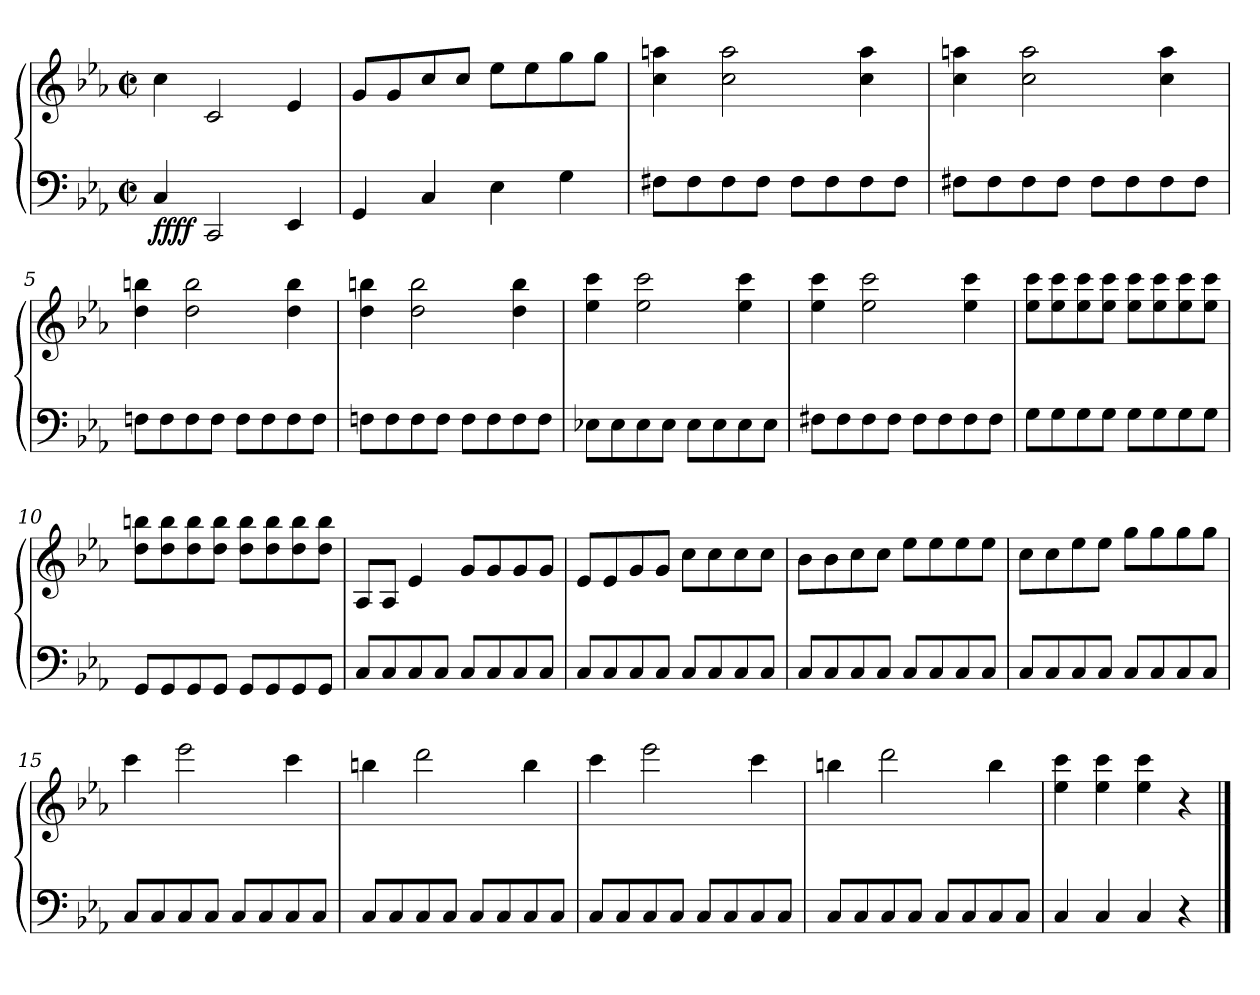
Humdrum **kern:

**kern	**kern	**dynam
*part1	*part1	*part1
*staff2	*staff1	*staff1/2
*clefF4	*clefG2	*
*k[b-e-a-]	*k[b-e-a-]	*
*M2/2	*M2/2	*
*met(c|)	*met(c|)	*
=1	=1	=1
!	!	!LO:DY:b=2
!	!	!LO:DY:n=1:b
4C/	4cc\	ff ff
2CC/	2c/	.
4EE-/	4e-/	.
=2	=2	=2
4GG/	8g/L	.
.	8g/	.
4C/	8cc/	.
.	8cc/J	.
4E-\	8ee-\L	.
.	8ee-\	.
4G\	8gg\	.
.	8gg\J	.
=3	=3	=3
8F#X\L	4cc\ 4aan\	.
8F#\	.	.
8F#\	2cc\ 2aa\	.
8F#\J	.	.
8F#\L	.	.
8F#\	.	.
8F#\	4cc\ 4aa\	.
8F#\J	.	.
=4	=4	=4
8F#X\L	4cc\ 4aan\	.
8F#\	.	.
8F#\	2cc\ 2aa\	.
8F#\J	.	.
8F#\L	.	.
8F#\	.	.
8F#\	4cc\ 4aa\	.
8F#\J	.	.
!!LO:LB:g=z
=5	=5	=5
8Fn\L	4dd\ 4bbn\	.
8F\	.	.
8F\	2dd\ 2bb\	.
8F\J	.	.
8F\L	.	.
8F\	.	.
8F\	4dd\ 4bb\	.
8F\J	.	.
=6	=6	=6
8Fn\L	4dd\ 4bbn\	.
8F\	.	.
8F\	2dd\ 2bb\	.
8F\J	.	.
8F\L	.	.
8F\	.	.
8F\	4dd\ 4bb\	.
8F\J	.	.
=7	=7	=7
8E-X\L	4ee-\ 4ccc\	.
8E-\	.	.
8E-\	2ee-\ 2ccc\	.
8E-\J	.	.
8E-\L	.	.
8E-\	.	.
8E-\	4ee-\ 4ccc\	.
8E-\J	.	.
=8	=8	=8
8F#X\L	4ee-\ 4ccc\	.
8F#\	.	.
8F#\	2ee-\ 2ccc\	.
8F#\J	.	.
8F#\L	.	.
8F#\	.	.
8F#\	4ee-\ 4ccc\	.
8F#\J	.	.
!!LO:LB:g=z
=9	=9	=9
8G\L	8ee-\ 8ccc\L	.
8G\	8ee-\ 8ccc\	.
8G\	8ee-\ 8ccc\	.
8G\J	8ee-\ 8ccc\J	.
8G\L	8ee-\ 8ccc\L	.
8G\	8ee-\ 8ccc\	.
8G\	8ee-\ 8ccc\	.
8G\J	8ee-\ 8ccc\J	.
!!LO:LB:g=z
=10	=10	=10
8GG/L	8dd\ 8bbn\L	.
8GG/	8dd\ 8bb\	.
8GG/	8dd\ 8bb\	.
8GG/J	8dd\ 8bb\J	.
8GG/L	8dd\ 8bb\L	.
8GG/	8dd\ 8bb\	.
8GG/	8dd\ 8bb\	.
8GG/J	8dd\ 8bb\J	.
=11	=11	=11
8C/L	8A-/L	.
8C/	8A-/J	.
8C/	4e-/	.
8C/J	.	.
8C/L	8g/L	.
8C/	8g/	.
8C/	8g/	.
8C/J	8g/J	.
=12	=12	=12
8C/L	8e-/L	.
8C/	8e-/	.
8C/	8g/	.
8C/J	8g/J	.
8C/L	8cc\L	.
8C/	8cc\	.
8C/	8cc\	.
8C/J	8cc\J	.
=13	=13	=13
8C/L	8b-\L	.
8C/	8b-\	.
8C/	8cc\	.
8C/J	8cc\J	.
8C/L	8ee-\L	.
8C/	8ee-\	.
8C/	8ee-\	.
8C/J	8ee-\J	.
!!LO:LB:g=z
=14	=14	=14
8C/L	8cc\L	.
8C/	8cc\	.
8C/	8ee-\	.
8C/J	8ee-\J	.
8C/L	8gg\L	.
8C/	8gg\	.
8C/	8gg\	.
8C/J	8gg\J	.
=15	=15	=15
8C/L	4ccc\	.
8C/	.	.
8C/	2eee-\	.
8C/J	.	.
8C/L	.	.
8C/	.	.
8C/	4ccc\	.
8C/J	.	.
=16	=16	=16
8C/L	4bbn\	.
8C/	.	.
8C/	2ddd\	.
8C/J	.	.
8C/L	.	.
8C/	.	.
8C/	4bb\	.
8C/J	.	.
=17	=17	=17
8C/L	4ccc\	.
8C/	.	.
8C/	2eee-\	.
8C/J	.	.
8C/L	.	.
8C/	.	.
8C/	4ccc\	.
8C/J	.	.
!!LO:PB:g=z
=18	=18	=18
8C/L	4bbn\	.
8C/	.	.
8C/	2ddd\	.
8C/J	.	.
8C/L	.	.
8C/	.	.
8C/	4bb\	.
8C/J	.	.
=19	=19	=19
4C/	4ee-\ 4ccc\	.
4C/	4ee-\ 4ccc\	.
4C/	4ee-\ 4ccc\	.
4r	4r	.
==	==	==
*-	*-	*-
